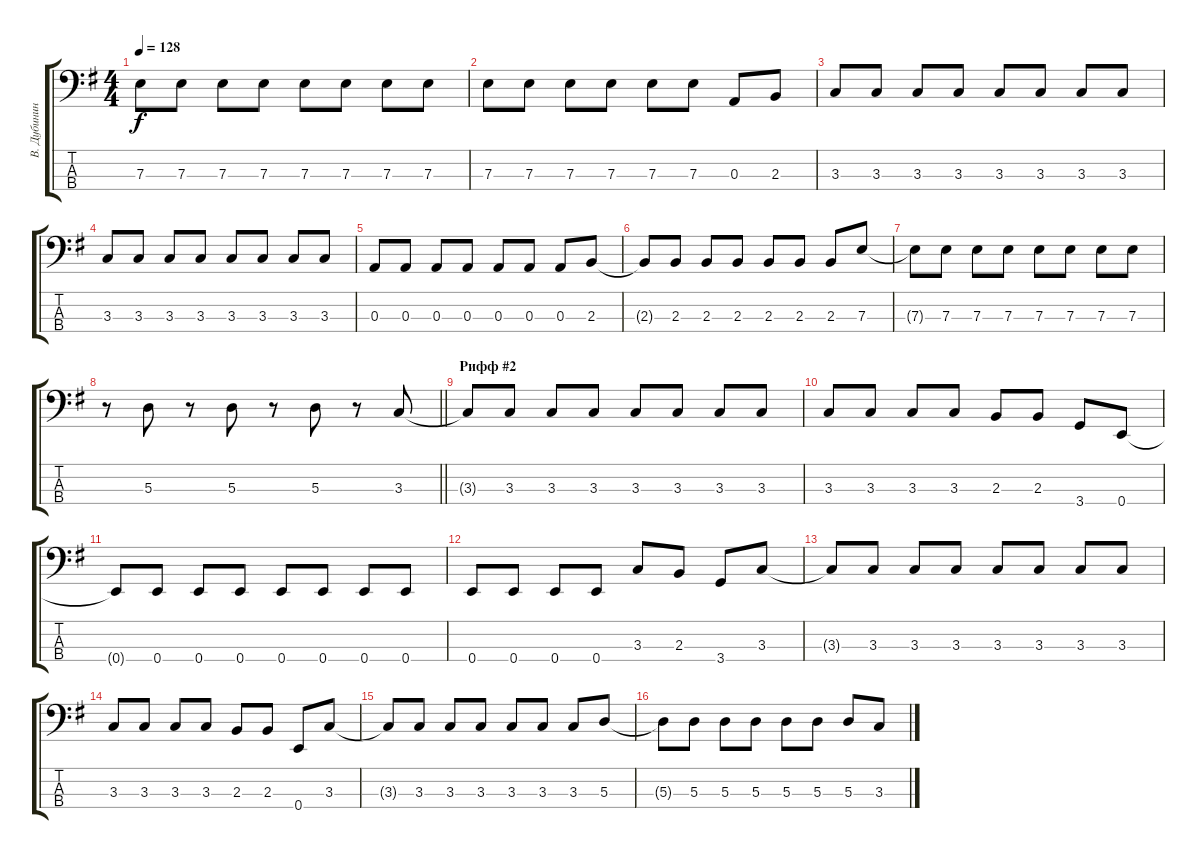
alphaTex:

\track ("В. Дубинин" "В. Дубинин") {instrument electricbassfinger}
\staff {score tabs}
\tuning (G2 D2 A1 E1) {hide}
\ts (4 4)
\tempo 128
\clef f4
\ks g
7.3.8{dy f} 7.3.8 7.3.8 7.3.8 7.3.8 7.3.8 7.3.8 7.3.8 |
7.3.8 7.3.8 7.3.8 7.3.8 7.3.8 7.3.8 0.3.8 2.3.8 |
3.3.8 3.3.8 3.3.8 3.3.8 3.3.8 3.3.8 3.3.8 3.3.8 |
3.3.8 3.3.8 3.3.8 3.3.8 3.3.8 3.3.8 3.3.8 3.3.8 |
0.3.8 0.3.8 0.3.8 0.3.8 0.3.8 0.3.8 0.3.8 2.3.8 |
2.3{t}.8 2.3.8 2.3.8 2.3.8 2.3.8 2.3.8 2.3.8 7.3.8 |
7.3{t}.8 7.3.8 7.3.8 7.3.8 7.3.8 7.3.8 7.3.8 7.3.8 |
\barLineRight lightlight
r.8 5.3.8 r.8 5.3.8 r.8 5.3.8 r.8 3.3.8 |
\section ("" "Рифф #2")
3.3{t}.8 3.3.8 3.3.8 3.3.8 3.3.8 3.3.8 3.3.8 3.3.8 |
3.3.8 3.3.8 3.3.8 3.3.8 2.3.8 2.3.8 3.4.8 0.4.8 |
0.4{t}.8 0.4.8 0.4.8 0.4.8 0.4.8 0.4.8 0.4.8 0.4.8 |
0.4.8 0.4.8 0.4.8 0.4.8 3.3.8 2.3.8 3.4.8 3.3.8 |
3.3{t}.8 3.3.8 3.3.8 3.3.8 3.3.8 3.3.8 3.3.8 3.3.8 |
3.3.8 3.3.8 3.3.8 3.3.8 2.3.8 2.3.8 0.4.8 3.3.8 |
3.3{t}.8 3.3.8 3.3.8 3.3.8 3.3.8 3.3.8 3.3.8 5.3.8 |
5.3{t}.8 5.3.8 5.3.8 5.3.8 5.3.8 5.3.8 5.3.8 3.3.8
